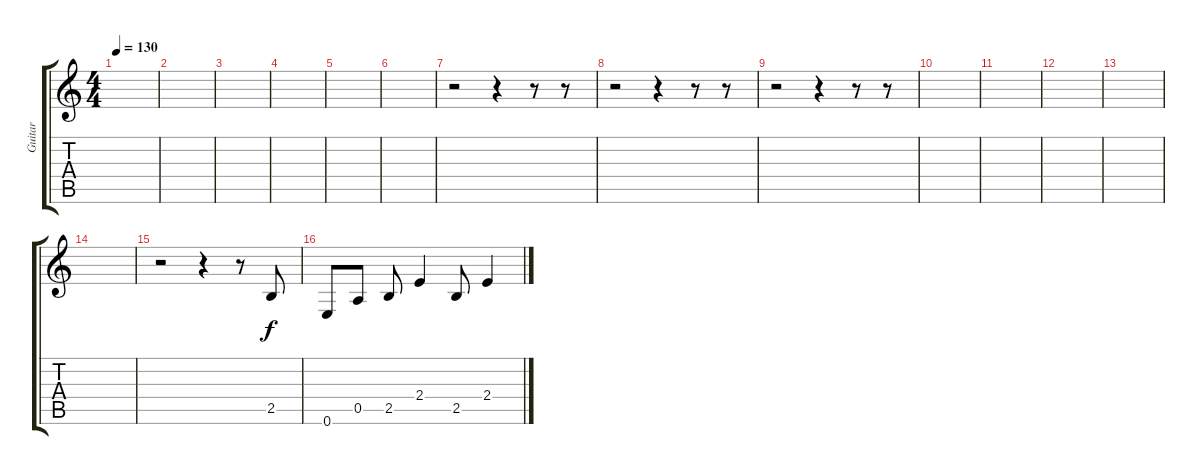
\track ("Guitar" "Guitar") {instrument electricguitarclean}
\staff {score tabs}
\tuning (E4 B3 G3 D3 A2 E2) {hide}
\ts (4 4)
\tempo 130
\clef g2
\ks c
|
|
|
|
|
|
r.2 r.4 r.8 r.8 |
r.2 r.4 r.8 r.8 |
r.2 r.4 r.8 r.8 |
|
|
|
|
|
r.2 r.4 r.8 2.5.8 |
0.6.8 0.5.8 2.5.8 2.4.4 2.5.8 2.4.4
